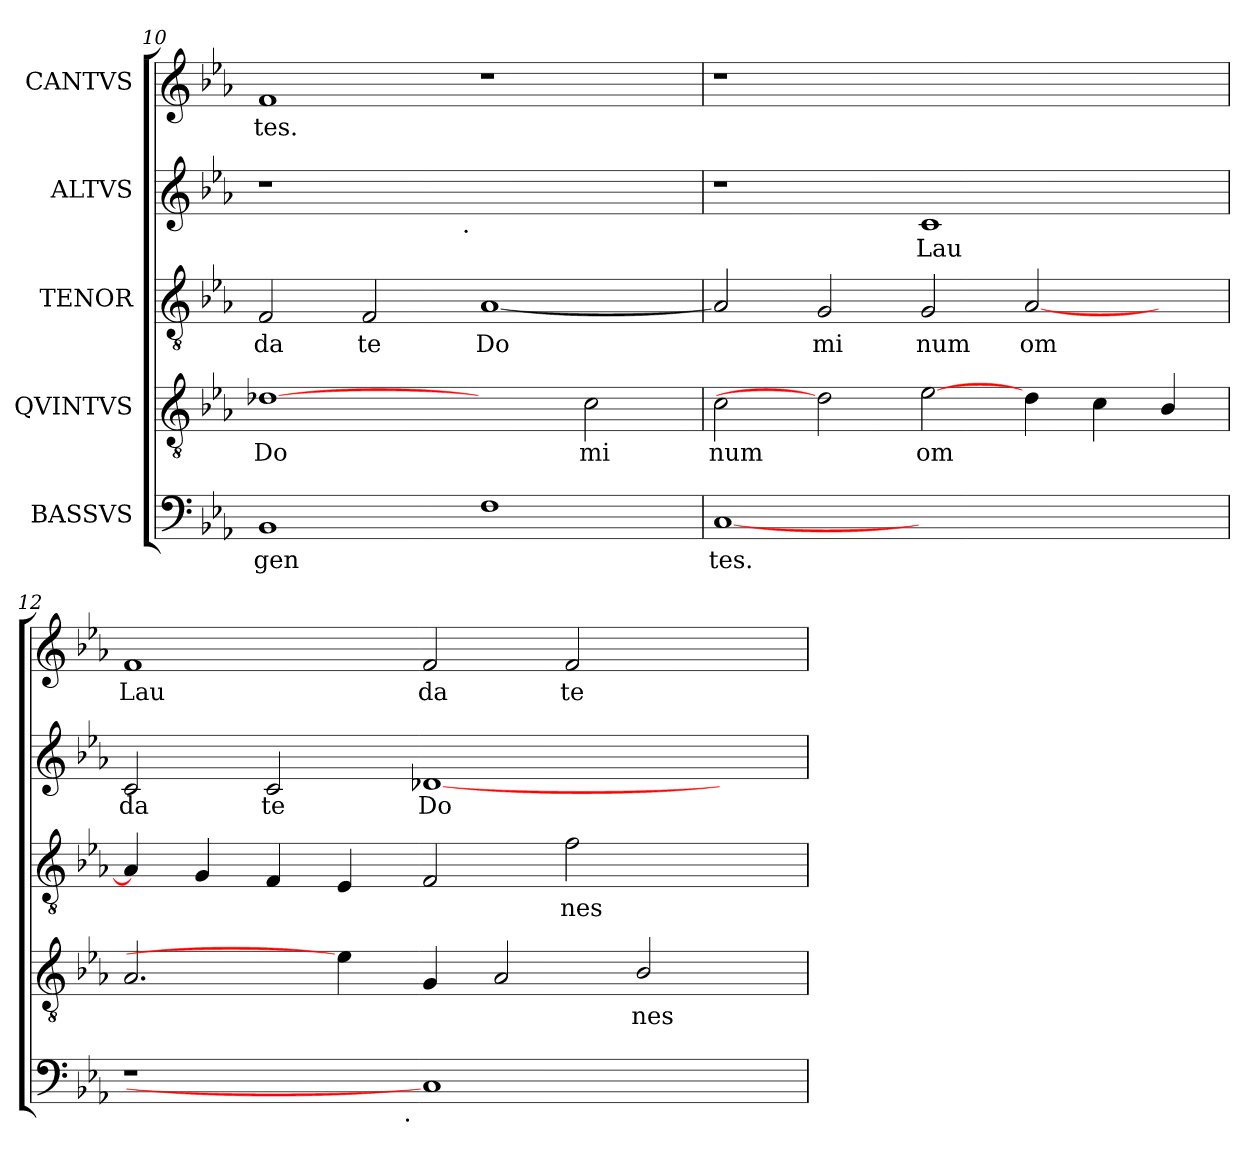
**kern	**text	**kern	**text	**kern	**text	**kern	**text	**kern	**text
*part5	*part5	*part4	*part4	*part3	*part3	*part2	*part2	*part1	*part1
*staff5	*staff5	*staff4	*staff4	*staff3	*staff3	*staff2	*staff2	*staff1	*staff1
*I"BASSVS	*	*I"QVINTVS	*	*I"TENOR	*	*I"ALTVS	*	*I"CANTVS	*
*clefF4	*	*clefGv2	*	*clefGv2	*	*clefG2	*	*clefG2	*
*k[b-e-a-]	*	*k[b-e-a-]	*	*k[b-e-a-]	*	*k[b-e-a-]	*	*k[b-e-a-]	*
*E-:	*	*E-:	*	*E-:	*	*E-:	*	*E-:	*
=10	=10	=10	=10	=10	=10	=10	=10	=10	=10
!	!LO:LY:b:cj	!	!LO:LY:b:cj	!	!LO:LY:b:cj	!	!	!	!LO:LY:b:cj
*	*	*	*	*	*	*^	*	*	*
1BB-	gen	[1d-X	Do	2F/	da	1r	2ryy	.	1f	-tes.
!	!	!	!	!	!LO:LY:b:cj	!	!	!	!	!
.	.	.	.	2F/	te	.	4...ryy	.	.	.
!	!	!	!	!	!	!	!LO:TX:b:t=.	!	!	!
.	.	.	.	.	.	.	1ryy	.	.	.
!	!LO:LY:b:cj	!	!	!	!LO:LY:b:cj	!	!	!	!	!
1F	.	2ryy	.	[<1A-	Do	1ryy	.	.	1r	.
!	!	!	!LO:LY:b:cj	!	!	!	!	!	!	!
.	.	2c\	mi	.	.	.	.	.	.	.
.	.	.	.	.	.	.	32ryy	.	.	.
=11	=11	=11	=11	=11	=11	=11	=11	=11	=11	=11
!	!LO:LY:b:cj	!	!LO:LY:b:cj	!	!LO:LY:b:cj	!	!	!	!	!
*	*	*	*	*	*	*v	*v	*	*	*
[1C	tes.	2c\	num	2A-/]	.	1r	.	1r	.
!	!	!	!	!	!LO:LY:b:cj	!	!	!	!
.	.	2d-]	.	2G/	mi	.	.	.	.
!	!	!	!LO:LY:b:cj	!	!LO:LY:b:cj	!	!LO:LY:b:cj	!	!
1ryy	.	[2e-\	om	2G/	num	1c	Lau	1ryy	.
!	!	!	!LO:LY:b:cj	!	!LO:LY:b:cj	!	!	!	!
.	.	4d\	.	[>2A-/	om	.	.	.	.
!	!	!	!LO:LY:b:cj	!	!	!	!	!	!
.	.	4c\	.	.	.	.	.	.	.
!	!	!	!LO:LY:b:cj	!	!	!	!	!	!
4ryy	.	4B-/	.	4ryy	.	4ryy	.	4ryy	.
!!LO:PB:g=z
=12	=12	=12	=12	=12	=12	=12	=12	=12	=12
!	!	!	!LO:LY:b:cj	!	!LO:LY:b:cj	!	!LO:LY:b:cj	!	!LO:LY:a:cj
*^	*	*	*	*	*	*	*	*	*
1r	2ryy	.	2.A-/	.	4A-/]	.	2c/	da	1f	Lau
!	!	!	!	!	!	!LO:LY:b:cj	!	!	!	!
.	.	.	.	.	4G/	.	.	.	.	.
!	!	!	!	!	!	!LO:LY:b:cj	!	!LO:LY:b:cj	!	!
.	4...ryy	.	.	.	4F/	.	2c/	te	.	.
!	!	!	!	!	!	!LO:LY:b:cj	!	!	!	!
.	.	.	4e-\]	.	4E-/	.	.	.	.	.
!	!LO:TX:b:t=.	!	!	!	!	!	!	!	!	!
.	1ryy	.	.	.	.	.	.	.	.	.
!	!	!	!	!LO:LY:b:cj	!	!LO:LY:b:cj	!	!LO:LY:b:cj	!	!LO:LY:a:cj
1C]	.	.	4G/	.	2F/	.	[<1d-X	Do	2f/	da
!	!	!	!	!LO:LY:b:cj	!	!	!	!	!	!
.	.	.	2A-/	.	.	.	.	.	.	.
!	!	!	!	!	!	!LO:LY:b:cj	!	!	!	!LO:LY:a:cj
.	.	.	.	.	2f\	nes	.	.	2f/	te
!	!	!	!	!LO:LY:b:cj	!	!	!	!	!	!
.	.	.	2B-/	nes	.	.	.	.	.	.
.	4ryy	.	.	.	.	.	.	.	.	.
4ryy	.	.	.	.	4ryy	.	4ryy	.	4ryy	.
.	32ryy	.	.	.	.	.	.	.	.	.
*v	*v	*	*	*	*	*	*	*	*	*
=	=	=	=	=	=	=	=	=	=
*-	*-	*-	*-	*-	*-	*-	*-	*-	*-
